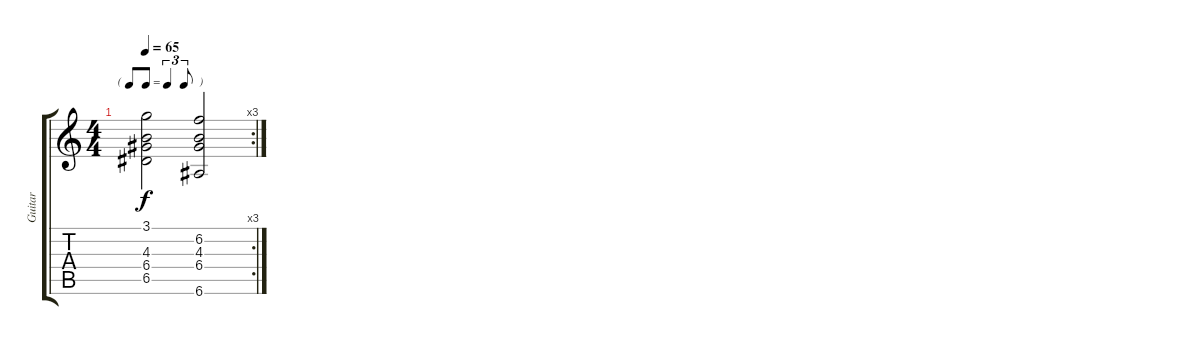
\track ("Guitar" "Guitar") {instrument electricguitarjazz}
\staff {score tabs}
\tuning (E4 B3 G3 D3 A2 E2) {hide}
\rc 3
\ts (4 4)
\tf triplet8th
\tempo 65
\clef g2
\ks c
(3.1 4.3 6.4 6.5).2{dy f} (6.2 4.3 6.4 6.6).2
